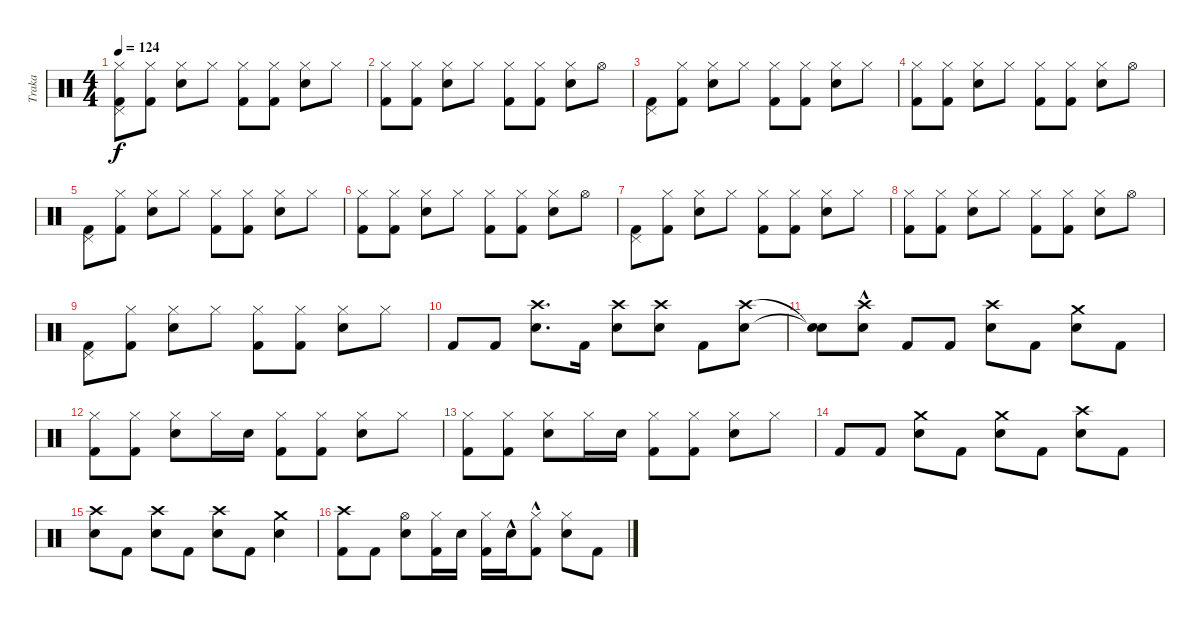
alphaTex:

\track ("Traka" "Traka") {instrument percussion}
\staff {score}
\articulation defaults
\ts (4 4)
\tempo 124
\clef neutral
\ks c
("Pedal Hi-Hat (hit)" "Hi-Hat (closed)" "Kick (hit) 2").8{dy f} ("Hi-Hat (closed)" "Kick (hit) 2").8 ("Hi-Hat (closed)" "Electric Snare (hit)").8 "Hi-Hat (closed)".8 ("Hi-Hat (closed)" "Kick (hit) 2").8 ("Hi-Hat (closed)" "Kick (hit) 2").8 ("Hi-Hat (closed)" "Electric Snare (hit)").8 "Hi-Hat (closed)".8 |
("Hi-Hat (closed)" "Kick (hit) 2").8 ("Hi-Hat (closed)" "Kick (hit) 2").8 ("Hi-Hat (closed)" "Electric Snare (hit)").8 "Hi-Hat (closed)".8 ("Hi-Hat (closed)" "Kick (hit) 2").8 ("Hi-Hat (closed)" "Kick (hit) 2").8 ("Hi-Hat (closed)" "Electric Snare (hit)").8 "Hi-Hat (open)".8 |
("Pedal Hi-Hat (hit)" "Kick (hit) 2").8 ("Hi-Hat (closed)" "Kick (hit) 2").8 ("Hi-Hat (closed)" "Electric Snare (hit)").8 "Hi-Hat (closed)".8 ("Hi-Hat (closed)" "Kick (hit) 2").8 ("Hi-Hat (closed)" "Kick (hit) 2").8 ("Hi-Hat (closed)" "Electric Snare (hit)").8 "Hi-Hat (closed)".8 |
("Hi-Hat (closed)" "Kick (hit) 2").8 ("Hi-Hat (closed)" "Kick (hit) 2").8 ("Hi-Hat (closed)" "Electric Snare (hit)").8 "Hi-Hat (closed)".8 ("Hi-Hat (closed)" "Kick (hit) 2").8 ("Hi-Hat (closed)" "Kick (hit) 2").8 ("Hi-Hat (closed)" "Electric Snare (hit)").8 "Hi-Hat (open)".8 |
("Pedal Hi-Hat (hit)" "Kick (hit) 2").8 ("Hi-Hat (closed)" "Kick (hit) 2").8 ("Hi-Hat (closed)" "Electric Snare (hit)").8 "Hi-Hat (closed)".8 ("Hi-Hat (closed)" "Kick (hit) 2").8 ("Hi-Hat (closed)" "Kick (hit) 2").8 ("Hi-Hat (closed)" "Electric Snare (hit)").8 "Hi-Hat (closed)".8 |
("Hi-Hat (closed)" "Kick (hit) 2").8 ("Hi-Hat (closed)" "Kick (hit) 2").8 ("Hi-Hat (closed)" "Electric Snare (hit)").8 "Hi-Hat (closed)".8 ("Hi-Hat (closed)" "Kick (hit) 2").8 ("Hi-Hat (closed)" "Kick (hit) 2").8 ("Hi-Hat (closed)" "Electric Snare (hit)").8 "Hi-Hat (open)".8 |
("Pedal Hi-Hat (hit)" "Kick (hit) 2").8 ("Hi-Hat (closed)" "Kick (hit) 2").8 ("Hi-Hat (closed)" "Electric Snare (hit)").8 "Hi-Hat (closed)".8 ("Hi-Hat (closed)" "Kick (hit) 2").8 ("Hi-Hat (closed)" "Kick (hit) 2").8 ("Hi-Hat (closed)" "Electric Snare (hit)").8 "Hi-Hat (closed)".8 |
("Hi-Hat (closed)" "Kick (hit) 2").8 ("Hi-Hat (closed)" "Kick (hit) 2").8 ("Hi-Hat (closed)" "Electric Snare (hit)").8 "Hi-Hat (closed)".8 ("Hi-Hat (closed)" "Kick (hit) 2").8 ("Hi-Hat (closed)" "Kick (hit) 2").8 ("Hi-Hat (closed)" "Electric Snare (hit)").8 "Hi-Hat (open)".8 |
("Pedal Hi-Hat (hit)" "Kick (hit) 2").8 ("Hi-Hat (closed)" "Kick (hit) 2").8 ("Hi-Hat (closed)" "Electric Snare (hit)").8 "Hi-Hat (closed)".8 ("Hi-Hat (closed)" "Kick (hit) 2").8 ("Hi-Hat (closed)" "Kick (hit) 2").8 ("Hi-Hat (closed)" "Electric Snare (hit)").8 "Hi-Hat (closed)".8 |
"Kick (hit) 2".8 "Kick (hit) 2".8 ("Electric Snare (hit)" "Crash high (hit)").8{d} "Kick (hit) 2".16 ("Electric Snare (hit)" "Crash high (hit)").8 ("Electric Snare (hit)" "Crash high (hit)").8 "Kick (hit) 2".8 ("Electric Snare (hit)" "Crash high (hit)").8 |
("Snare (hit)"{t} "Snare (hit)"{t}).8 ("Electric Snare (hit)"{hac} "Crash high (hit)"{hac}).8 "Kick (hit) 2".8 "Kick (hit) 2".8 ("Electric Snare (hit)" "Crash high (hit)").8 "Kick (hit) 2".8 ("Crash medium (hit)" "Electric Snare (hit)").8 "Kick (hit) 2".8 |
("Hi-Hat (closed)" "Kick (hit) 2").8 ("Hi-Hat (closed)" "Kick (hit) 2").8 ("Hi-Hat (closed)" "Electric Snare (hit)").8 "Hi-Hat (closed)".16 "Electric Snare (hit)".16 ("Hi-Hat (closed)" "Kick (hit) 2").8 ("Hi-Hat (closed)" "Kick (hit) 2").8 ("Hi-Hat (closed)" "Electric Snare (hit)").8 "Hi-Hat (closed)".8 |
("Hi-Hat (closed)" "Kick (hit) 2").8 ("Hi-Hat (closed)" "Kick (hit) 2").8 ("Hi-Hat (closed)" "Electric Snare (hit)").8 "Hi-Hat (closed)".16 "Electric Snare (hit)".16 ("Hi-Hat (closed)" "Kick (hit) 2").8 ("Hi-Hat (closed)" "Kick (hit) 2").8 ("Hi-Hat (closed)" "Electric Snare (hit)").8 "Hi-Hat (closed)".8 |
"Kick (hit) 2".8 "Kick (hit) 2".8 ("Crash medium (hit)" "Electric Snare (hit)").8 "Kick (hit) 2".8 ("Crash medium (hit)" "Electric Snare (hit)").8 "Kick (hit) 2".8 ("Crash high (hit)" "Electric Snare (hit)").8 "Kick (hit) 2".8 |
("Electric Snare (hit)" "Crash high (hit)").8 "Kick (hit) 2".8 ("Electric Snare (hit)" "Crash high (hit)").8 "Kick (hit) 2".8 ("Electric Snare (hit)" "Crash high (hit)").8 "Kick (hit) 2".8 ("Electric Snare (hit)" "Crash medium (hit)").4 |
("Kick (hit) 2" "Crash high (hit)").8 "Kick (hit) 2".8 ("Electric Snare (hit)" "Hi-Hat (open)").8 ("Kick (hit) 2" "Hi-Hat (closed)").16 "Electric Snare (hit)".16 ("Kick (hit) 2" "Hi-Hat (closed)").16 "Electric Snare (hit)"{hac}.16 ("Kick (hit) 2"{hac} "Hi-Hat (closed)").8 ("Electric Snare (hit)" "Hi-Hat (closed)").8 "Kick (hit) 2".8
